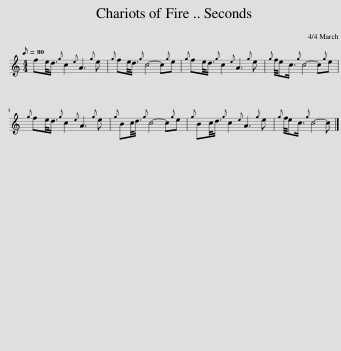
X:1
L:1/8
Q:1/8=80
M:4/4
I:linebreak $
K:C
V:1 treble
V:1
 fe/<d/{g} c2{e} A3{g} e |{g} fe/<d/{g} c4- c{g}e |{g} fe/<d/{g} c2{e} A3{g} e |{g} f/4ec3/4{g} c4- c{g}e |${g} fe/<d/{g} c2{e} A3{g} e | %5
{g} Bc/<d/{g} c4- c{g}e |{g} Bc/<d/{g} c2{e} A3{g} e |{g} f/4ec3/4{g} c4- c |] %8
